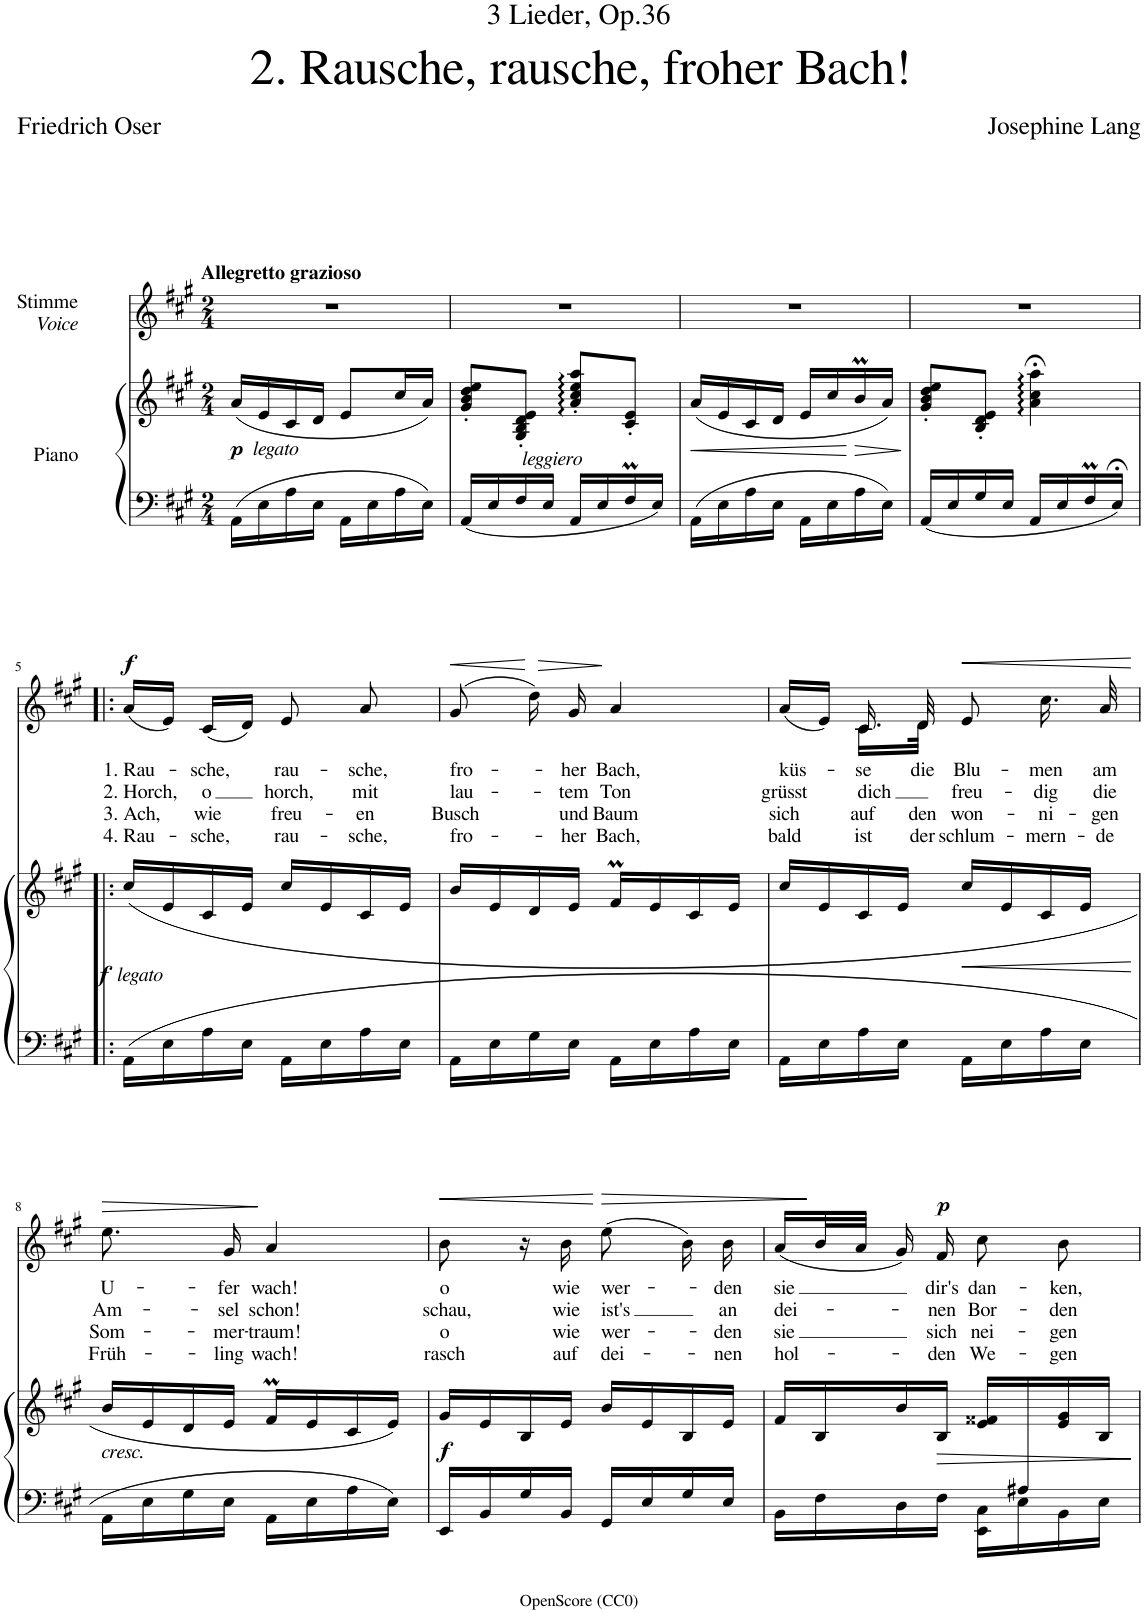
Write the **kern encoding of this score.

**kern	**kern	**dynam	**kern	**text	**text	**text	**text	**dynam
*part2	*part2	*part2	*part1	*part1	*part1	*part1	*part1	*part1
*staff3	*staff2	*staff2/3	*staff1	*staff1	*staff1	*staff1	*staff1	*staff1
*I"Piano	*	*	*I"Stimme Voice	*	*	*	*	*
*I'Pno	*	*	*	*	*	*	*	*
*clefF4	*clefG2	*	*clefG2	*	*	*	*	*
*k[f#c#g#]	*k[f#c#g#]	*	*k[f#c#g#]	*	*	*	*	*
*M2/4	*M2/4	*	*M2/4	*	*	*	*	*
=1	=1	=1	=1	=1	=1	=1	=1	=1
!	!	!	!LO:TX:a:B:t=Allegretto grazioso	!	!	!	!	!
!	!	!LO:DY:b	!	!	!	!	!	!
!	!	!LO:DY:n=1:b	!	!	!	!	!	!
16AA\LL	(16a/LL	p other-dynamics	2r	.	.	.	.	.
16E\	16e/	.	.	.	.	.	.	.
16A\	16c#/	.	.	.	.	.	.	.
16E\JJ	16d/JJ	.	.	.	.	.	.	.
16AA\LL	8e/L	.	.	.	.	.	.	.
16E\	.	.	.	.	.	.	.	.
16A\	16cc#/L	.	.	.	.	.	.	.
16E\JJ	16a/JJ)	.	.	.	.	.	.	.
=2	=2	=2	=2	=2	=2	=2	=2	=2
16AA/LL	8g#/' 8b/' 8dd/' 8ee/'L	.	2r	.	.	.	.	.
16E/	.	.	.	.	.	.	.	.
!	!LO:TX:b:i:t=leggiero	!	!	!	!	!	!	!
16F#/	8G#/' 8B/' 8d/' 8e/'J	.	.	.	.	.	.	.
16E/JJ	.	.	.	.	.	.	.	.
16AA/LL	8a/' 8cc#/' 8ee/' 8aa/'L	.	.	.	.	.	.	.
16E/	.	.	.	.	.	.	.	.
16F#M/	8c#/' 8e/'J	.	.	.	.	.	.	.
16E/JJ	.	.	.	.	.	.	.	.
=3	=3	=3	=3	=3	=3	=3	=3	=3
!	!	!LO:HP:b	!	!	!	!	!	!
16AA\LL	(16a/LL	<	2r	.	.	.	.	.
16E\	16e/	.	.	.	.	.	.	.
16A\	16c#/	.	.	.	.	.	.	.
16E\JJ	16d/JJ	.	.	.	.	.	.	.
16AA\LL	16e/LL	.	.	.	.	.	.	.
16E\	16cc#/	.	.	.	.	.	.	.
!	!	!LO:HP:n=1:b	!	!	!	!	!	!
16A\	16bM/	[ >	.	.	.	.	.	.
16E\JJ	16a/JJ)	.	.	.	.	.	.	.
.	.	]	.	.	.	.	.	.
=4	=4	=4	=4	=4	=4	=4	=4	=4
16AA/LL	8g#/' 8b/' 8dd/' 8ee/'L	.	2r	.	.	.	.	.
16E/	.	.	.	.	.	.	.	.
16G#/	8B/' 8d/' 8e/'J	.	.	.	.	.	.	.
16E/JJ	.	.	.	.	.	.	.	.
16AA/LL	4a\;< 4cc#\;< 4aa\;<	.	.	.	.	.	.	.
16E/	.	.	.	.	.	.	.	.
16F#M/	.	.	.	.	.	.	.	.
16E;</JJ	.	.	.	.	.	.	.	.
!!LO:LB:g=z
=5!|:	=5!|:	=5!|:	=5!|:	=5!|:	=5!|:	=5!|:	=5!|:	=5!|:
!	!	!LO:DY:b	!	!LO:LY:b	!LO:LY:b	!LO:LY:b	!LO:LY:b	!
!	!	!LO:DY:n=1:b	!	!	!	!	!	!LO:DY:a
16AA\LL	(<16cc#/LL	f other-dynamics	(16a/LL	1. Rau-	2. Horch,	3. Ach,	4. Rau-	f
16E\	16e/	.	16e/JJ)	.	.	.	.	.
!	!	!	!	!LO:LY:b	!LO:LY:b	!LO:LY:b	!LO:LY:b	!
16A\	16c#/	.	(16c#/LL	-sche,	o	wie	-sche,	.
16E\JJ	16e/JJ	.	16d/JJ)	.	.	.	.	.
!	!	!	!	!LO:LY:b	!LO:LY:b	!LO:LY:b	!LO:LY:b	!
16AA\LL	16cc#/LL	.	8e/	rau-	horch,	freu-	rau-	.
16E\	16e/	.	.	.	.	.	.	.
!	!	!	!	!LO:LY:b	!LO:LY:b	!LO:LY:b	!LO:LY:b	!
16A\	16c#/	.	8a/	-sche,	mit	-en	-sche,	.
16E\JJ	16e/JJ	.	.	.	.	.	.	.
=6	=6	=6	=6	=6	=6	=6	=6	=6
!	!	!	!	!LO:LY:b	!LO:LY:b	!LO:LY:b	!LO:LY:b	!LO:HP:b
16AA\LL	16b/LL	.	(8g#/	fro-	lau-	Busch	fro-	<
16E\	16e/	.	.	.	.	.	.	.
!	!	!	!	!	!	!	!	!LO:HP:b
16G#\	16d/	.	16dd\)	.	.	.	.	>
!	!	!	!	!LO:LY:b	!LO:LY:b	!LO:LY:b	!LO:LY:b	!
16E\JJ	16e/JJ	.	16g#/	-her	-tem	und	-her	[
!	!	!	!	!LO:LY:b	!LO:LY:b	!LO:LY:b	!LO:LY:b	!
16AA\LL	16f#M/LL	.	4a/	Bach,	Ton	Baum	Bach,	]
16E\	16e/	.	.	.	.	.	.	.
16A\	16c#/	.	.	.	.	.	.	.
16E\JJ	16e/JJ	.	.	.	.	.	.	.
=7	=7	=7	=7	=7	=7	=7	=7	=7
!	!	!	!	!LO:LY:b	!LO:LY:b	!LO:LY:b	!LO:LY:b	!
*	*	*	*^	*	*	*	*	*
16AA\LL	16cc#/LL	.	(16a/LL	8ryy	küs-	grüsst	sich	bald	.
16E\	16e/	.	16e/JJ)	.	.	.	.	.	.
!	!	!	!	!	!LO:LY:b	!LO:LY:b	!LO:LY:b	!LO:LY:b	!
16A\	16c#/	.	16.c#/	16.c#\LL	-se	dich	auf	ist	.
16E\JJ	16e/JJ	.	.	.	.	.	.	.	.
!	!	!	!	!	!LO:LY:b	!	!LO:LY:b	!LO:LY:b	!
.	.	.	32d/	32d\JJk	die	.	den	der	.
!	!	!LO:HP:b	!	!	!LO:LY:b	!LO:LY:b	!LO:LY:b	!LO:LY:b	!LO:HP:b
16AA\LL	16cc#/LL	<	8e/	4ryy	Blu-	freu-	won-	schlum-	<
16E\	16e/	.	.	.	.	.	.	.	.
!	!	!	!	!	!LO:LY:b	!LO:LY:b	!LO:LY:b	!LO:LY:b	!
16A\	16c#/	.	16.cc#\	.	-men	-dig	-ni-	-mern-	.
16E\JJ	16e/JJ	.	.	.	.	.	.	.	.
!	!	!	!	!	!LO:LY:b	!LO:LY:b	!LO:LY:b	!LO:LY:b	!
.	.	.	32a/	.	am	die	-gen	-de	.
*	*	*	*v	*v	*	*	*	*	*
.	.	[	.	.	.	.	.	[
!!LO:LB:g=z
=8	=8	=8	=8	=8	=8	=8	=8	=8
!	!LO:TX:b:i:t=cresc.	!	!	!	!	!	!	!
!	!	!	!	!LO:LY:b	!LO:LY:b	!LO:LY:b	!LO:LY:b	!LO:HP:b
16AA\LL	16b/LL	.	8.ee\	U-	Am-	Som-	Früh-	>
16E\	16e/	.	.	.	.	.	.	.
16G#\	16d/	.	.	.	.	.	.	.
!	!	!	!	!LO:LY:b	!LO:LY:b	!LO:LY:b	!LO:LY:b	!
16E\JJ	16e/JJ	.	16g#/	-fer	-sel	-mer-	-ling	.
!	!	!	!	!LO:LY:b	!LO:LY:b	!LO:LY:b	!LO:LY:b	!
16AA\LL	16f#M/LL	.	4a/	wach!	schon!	-traum!	wach!	]
16E\	16e/	.	.	.	.	.	.	.
16A\	16c#/	.	.	.	.	.	.	.
16E\JJ	16e/JJ)	.	.	.	.	.	.	.
=9	=9	=9	=9	=9	=9	=9	=9	=9
!	!	!LO:DY:b	!	!LO:LY:b	!LO:LY:b	!LO:LY:b	!LO:LY:b	!LO:HP:b
16EE/LL	16g#/LL	f	8b\	o	schau,	o	rasch	<
16BB/	16e/	.	.	.	.	.	.	.
16G#/	16B/	.	16r	.	.	.	.	.
!	!	!	!	!LO:LY:b	!LO:LY:b	!LO:LY:b	!LO:LY:b	!
16BB/JJ	16e/JJ	.	16b\	wie	wie	wie	auf	.
!	!	!	!	!LO:LY:b	!LO:LY:b	!LO:LY:b	!LO:LY:b	!LO:HP:n=1:b
16GG#/LL	16b/LL	.	(8ee\	wer-	ist's	wer-	dei-	[ >
16E/	16e/	.	.	.	.	.	.	.
16G#/	16B/	.	16b\)	.	.	.	.	.
!	!	!	!	!LO:LY:b	!LO:LY:b	!LO:LY:b	!LO:LY:b	!
16E/JJ	16e/JJ	.	16b\	-den	an	-den	-nen	.
=10	=10	=10	=10	=10	=10	=10	=10	=10
*^	*	*	*	*	*	*	*	*
!	!	!	!	!	!LO:LY:b	!LO:LY:b	!LO:LY:b	!LO:LY:b	!
16ryy	16BB\LL	16f#/LL	.	(16a/LL	sie	dei-	sie	hol-	.
.	16F#\	16B/	.	32b/L	.	.	.	.	]
.	.	.	.	32a/JJJ	.	.	.	.	.
.	16D\	16b/	.	16g#/)	.	.	.	.	.
!	!	!	!LO:HP:b	!	!LO:LY:b	!LO:LY:b	!LO:LY:b	!LO:LY:b	!LO:DY:a
.	16F#\JJ	16B/JJ	>	16f#/	dir's	-nen	sich	-den	p
!	!	!	!	!	!LO:LY:b	!LO:LY:b	!LO:LY:b	!LO:LY:b	!
.	16EE\ 16C#\LL	16e/ 16f##X/LL	.	8cc#\	dan-	Bor-	nei-	We-	.
16A#X/	16E\	16ryy	.	.	.	.	.	.	.
!	!	!	!	!	!LO:LY:b	!LO:LY:b	!LO:LY:b	!LO:LY:b	!
8ryy	16BB\	16e/ 16g#/	.	8b\	-ken,	-den	-gen	-gen	.
.	16E\JJ	16B/JJ	.	.	.	.	.	.	.
*v	*v	*	*	*	*	*	*	*	*
.	.	]	.	.	.	.	.	.
=	=	=	=	=	=	=	=	=
*-	*-	*-	*-	*-	*-	*-	*-	*-
